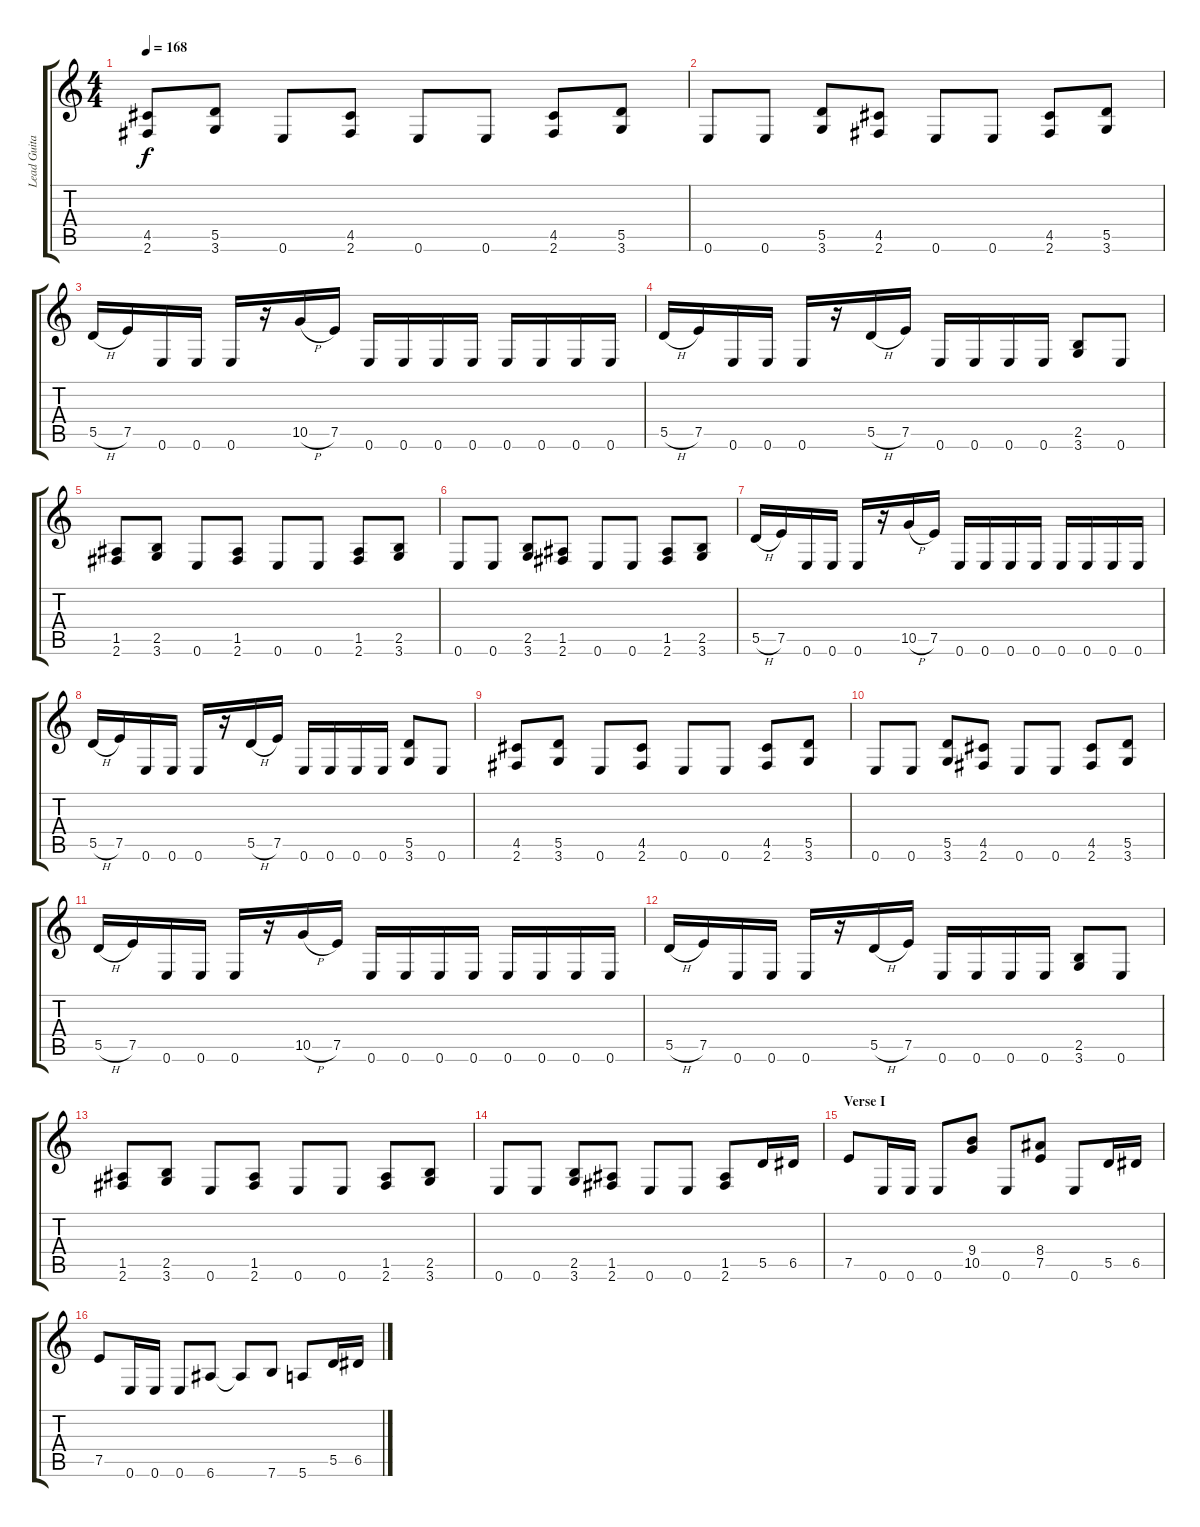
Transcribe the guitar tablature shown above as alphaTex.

\track ("Lead Guitar (Dave Mustaine)" "Lead Guita") {instrument distortionguitar}
\staff {score tabs}
\tuning (E4 B3 G3 D3 A2 E2) {hide}
\ts (4 4)
\tempo 168
\clef g2
\ks c
(4.5 2.6).8{dy f} (5.5 3.6).8 0.6.8 (4.5 2.6).8 0.6.8 0.6.8 (4.5 2.6).8 (5.5 3.6).8 |
0.6.8 0.6.8 (5.5 3.6).8 (4.5 2.6).8 0.6.8 0.6.8 (4.5 2.6).8 (5.5 3.6).8 |
5.5{h}.16 7.5.16 0.6.16 0.6.16 0.6.16 r.16 10.5{h}.16 7.5.16 0.6.16 0.6.16 0.6.16 0.6.16 0.6.16 0.6.16 0.6.16 0.6.16 |
5.5{h}.16 7.5.16 0.6.16 0.6.16 0.6.16 r.16 5.5{h}.16 7.5.16 0.6.16 0.6.16 0.6.16 0.6.16 (2.5 3.6).8 0.6.8 |
(1.5 2.6).8 (2.5 3.6).8 0.6.8 (1.5 2.6).8 0.6.8 0.6.8 (1.5 2.6).8 (2.5 3.6).8 |
0.6.8 0.6.8 (2.5 3.6).8 (1.5 2.6).8 0.6.8 0.6.8 (1.5 2.6).8 (2.5 3.6).8 |
5.5{h}.16 7.5.16 0.6.16 0.6.16 0.6.16 r.16 10.5{h}.16 7.5.16 0.6.16 0.6.16 0.6.16 0.6.16 0.6.16 0.6.16 0.6.16 0.6.16 |
5.5{h}.16 7.5.16 0.6.16 0.6.16 0.6.16 r.16 5.5{h}.16 7.5.16 0.6.16 0.6.16 0.6.16 0.6.16 (5.5 3.6).8 0.6.8 |
(4.5 2.6).8 (5.5 3.6).8 0.6.8 (4.5 2.6).8 0.6.8 0.6.8 (4.5 2.6).8 (5.5 3.6).8 |
0.6.8 0.6.8 (5.5 3.6).8 (4.5 2.6).8 0.6.8 0.6.8 (4.5 2.6).8 (5.5 3.6).8 |
5.5{h}.16 7.5.16 0.6.16 0.6.16 0.6.16 r.16 10.5{h}.16 7.5.16 0.6.16 0.6.16 0.6.16 0.6.16 0.6.16 0.6.16 0.6.16 0.6.16 |
5.5{h}.16 7.5.16 0.6.16 0.6.16 0.6.16 r.16 5.5{h}.16 7.5.16 0.6.16 0.6.16 0.6.16 0.6.16 (2.5 3.6).8 0.6.8 |
(1.5 2.6).8 (2.5 3.6).8 0.6.8 (1.5 2.6).8 0.6.8 0.6.8 (1.5 2.6).8 (2.5 3.6).8 |
0.6.8 0.6.8 (2.5 3.6).8 (1.5 2.6).8 0.6.8 0.6.8 (1.5 2.6).8 5.5.16 6.5.16 |
\section ("" "Verse I")
7.5.8 0.6.16 0.6.16 0.6.8 (9.4 10.5).8 0.6.8 (8.4 7.5).8 0.6.8 5.5.16 6.5.16 |
7.5.8 0.6.16 0.6.16 0.6.8 6.6.8 6.6{t}.8 7.6.8 5.6.8 5.5.16 6.5.16
